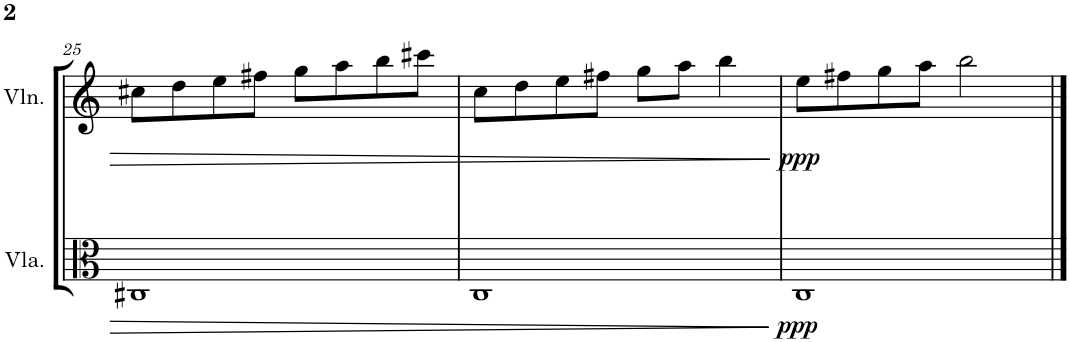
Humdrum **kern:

**kern	**dynam	**kern	**dynam
*part2	*part2	*part1	*part1
*staff2	*staff2	*staff1	*staff1
*I"Viola	*	*I"Violin	*
*I'Vla.	*	*I'Vln.	*
!!LO:PB:g=z
*clefC3	*	*clefG2	*
*k[]	*	*k[]	*
*M4/4	*	*M4/4	*
=25	=25	=25	=25
1C#X	.	8cc#X\L	.
.	.	8dd\	.
.	.	8ee\	.
.	.	8ff#X\J	.
.	.	8gg\L	.
.	.	8aa\	.
.	.	8bb\	.
.	.	8ccc#X\J	.
=26	=26	=26	=26
1C	.	8cc\L	.
.	.	8dd\	.
.	.	8ee\	.
.	.	8ff#X\J	.
.	.	8gg\L	.
.	.	8aa\J	.
.	.	4bb\	.
=27	=27	=27	=27
!	!LO:DY:b	!	!LO:DY:b
1C	ppp	8ee\L	ppp
.	.	8ff#X\	.
.	.	8gg\	.
.	.	8aa\J	.
.	.	2bb\	.
==	==	==	==
*-	*-	*-	*-
